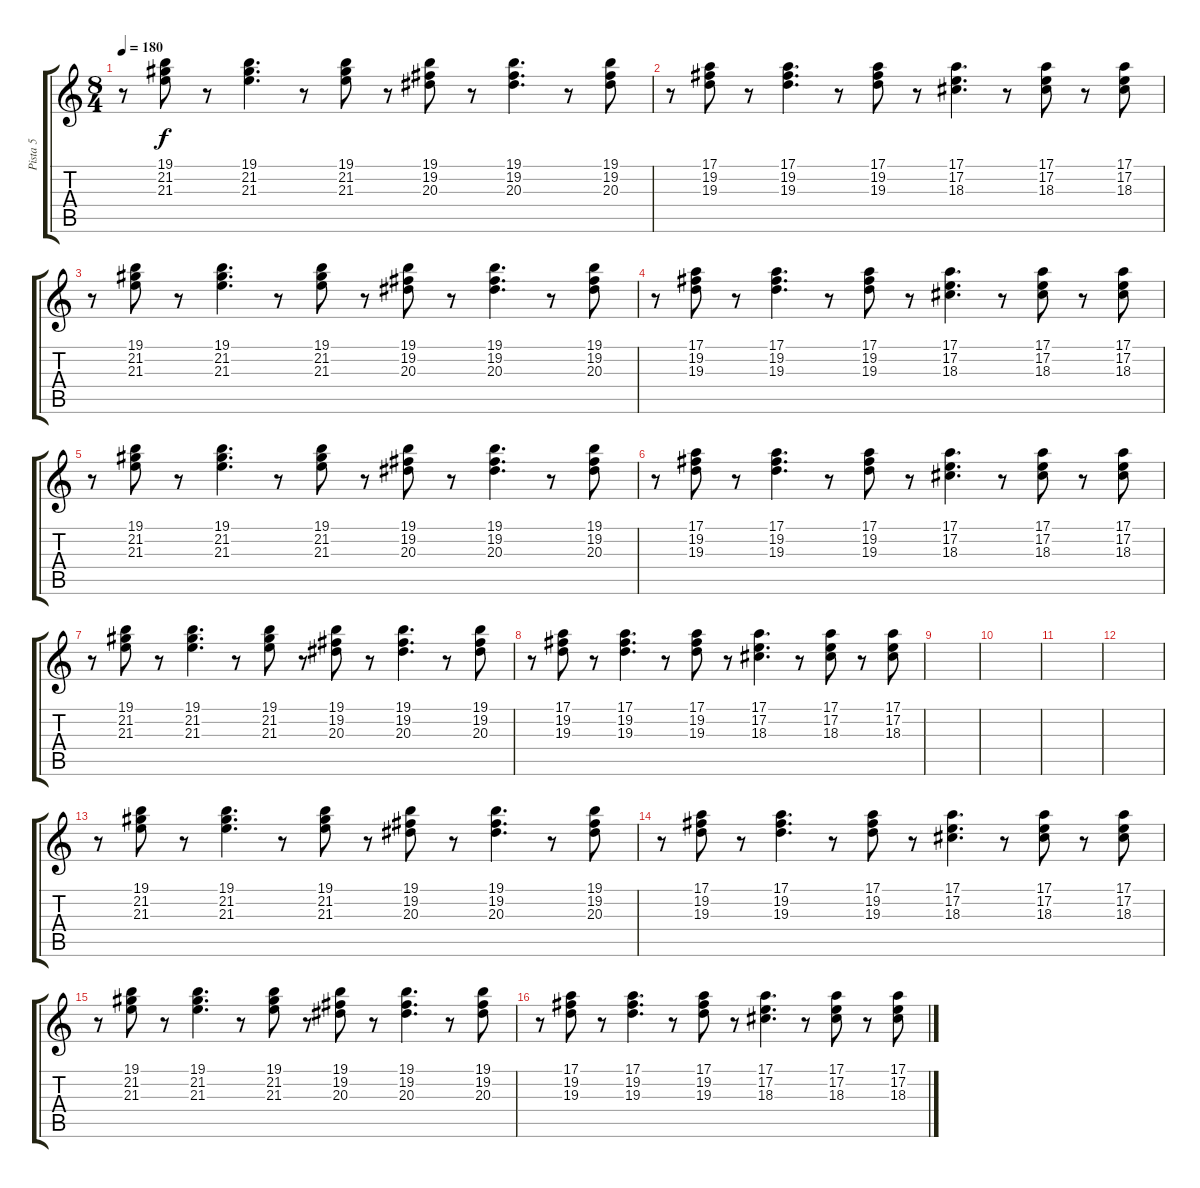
\track ("Pista 5" "Pista 5") {instrument drawbarorgan}
\staff {score tabs}
\tuning (E4 B3 G3 D3 A2 E2) {hide}
\ts (8 4)
\tempo 180
\clef g2
\ks c
r.8{dy f} (19.1 21.2 21.3).8 r.8 (19.1 21.2 21.3).4{d} r.8 (19.1 21.2 21.3).8 r.8 (19.1 19.2 20.3).8 r.8 (19.1 19.2 20.3).4{d} r.8 (19.1 19.2 20.3).8 |
r.8 (17.1 19.2 19.3).8 r.8 (17.1 19.2 19.3).4{d} r.8 (17.1 19.2 19.3).8 r.8 (17.1 17.2 18.3).4{d} r.8 (17.1 17.2 18.3).8 r.8 (17.1 17.2 18.3).8 |
r.8 (19.1 21.2 21.3).8 r.8 (19.1 21.2 21.3).4{d} r.8 (19.1 21.2 21.3).8 r.8 (19.1 19.2 20.3).8 r.8 (19.1 19.2 20.3).4{d} r.8 (19.1 19.2 20.3).8 |
r.8 (17.1 19.2 19.3).8 r.8 (17.1 19.2 19.3).4{d} r.8 (17.1 19.2 19.3).8 r.8 (17.1 17.2 18.3).4{d} r.8 (17.1 17.2 18.3).8 r.8 (17.1 17.2 18.3).8 |
r.8 (19.1 21.2 21.3).8 r.8 (19.1 21.2 21.3).4{d} r.8 (19.1 21.2 21.3).8 r.8 (19.1 19.2 20.3).8 r.8 (19.1 19.2 20.3).4{d} r.8 (19.1 19.2 20.3).8 |
r.8 (17.1 19.2 19.3).8 r.8 (17.1 19.2 19.3).4{d} r.8 (17.1 19.2 19.3).8 r.8 (17.1 17.2 18.3).4{d} r.8 (17.1 17.2 18.3).8 r.8 (17.1 17.2 18.3).8 |
r.8 (19.1 21.2 21.3).8 r.8 (19.1 21.2 21.3).4{d} r.8 (19.1 21.2 21.3).8 r.8 (19.1 19.2 20.3).8 r.8 (19.1 19.2 20.3).4{d} r.8 (19.1 19.2 20.3).8 |
r.8 (17.1 19.2 19.3).8 r.8 (17.1 19.2 19.3).4{d} r.8 (17.1 19.2 19.3).8 r.8 (17.1 17.2 18.3).4{d} r.8 (17.1 17.2 18.3).8 r.8 (17.1 17.2 18.3).8 |
|
|
|
|
r.8 (19.1 21.2 21.3).8 r.8 (19.1 21.2 21.3).4{d} r.8 (19.1 21.2 21.3).8 r.8 (19.1 19.2 20.3).8 r.8 (19.1 19.2 20.3).4{d} r.8 (19.1 19.2 20.3).8 |
r.8 (17.1 19.2 19.3).8 r.8 (17.1 19.2 19.3).4{d} r.8 (17.1 19.2 19.3).8 r.8 (17.1 17.2 18.3).4{d} r.8 (17.1 17.2 18.3).8 r.8 (17.1 17.2 18.3).8 |
r.8 (19.1 21.2 21.3).8 r.8 (19.1 21.2 21.3).4{d} r.8 (19.1 21.2 21.3).8 r.8 (19.1 19.2 20.3).8 r.8 (19.1 19.2 20.3).4{d} r.8 (19.1 19.2 20.3).8 |
r.8 (17.1 19.2 19.3).8 r.8 (17.1 19.2 19.3).4{d} r.8 (17.1 19.2 19.3).8 r.8 (17.1 17.2 18.3).4{d} r.8 (17.1 17.2 18.3).8 r.8 (17.1 17.2 18.3).8
